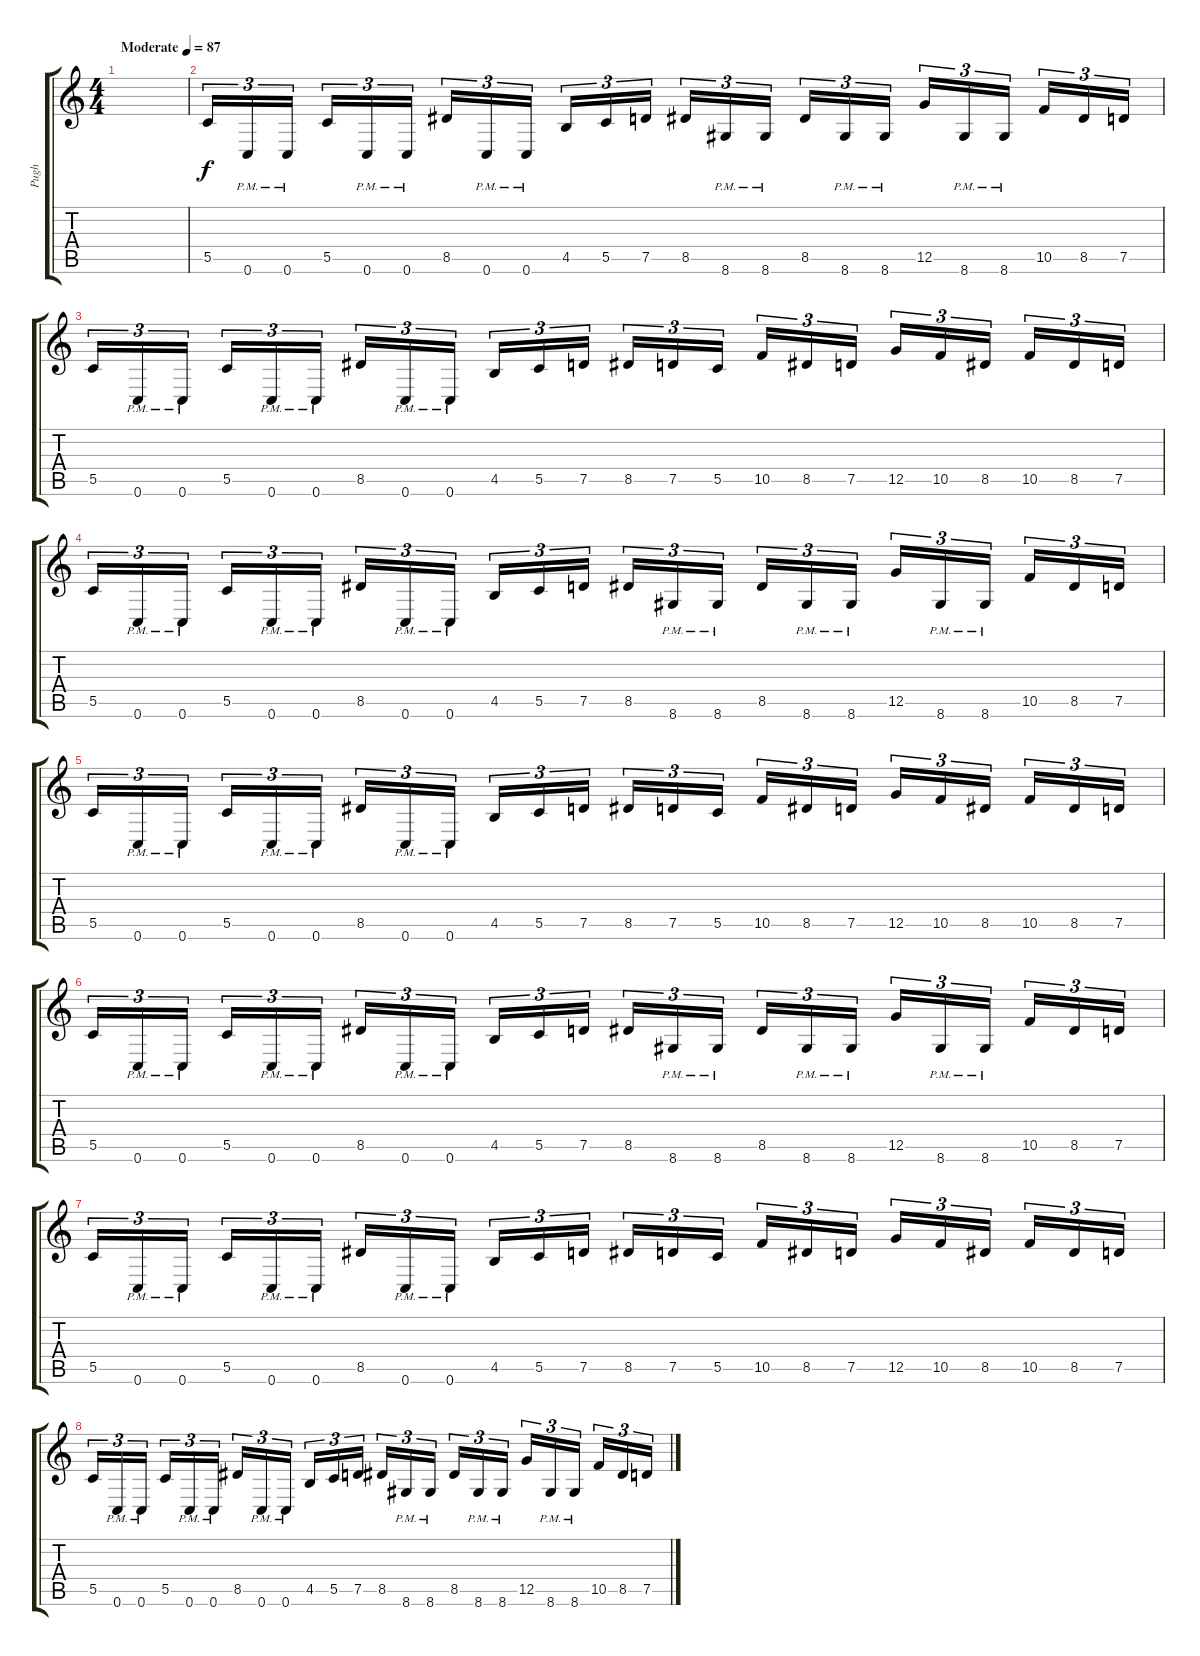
\track ("Pugh" "Pugh") {instrument overdrivenguitar}
\staff {score tabs}
\tuning (D4 A3 F3 C3 G2 C2) {hide}
\ts (4 4)
\tempo (87 "Moderate")
\clef g2
\ks c
|
5.5.16{tu (3 2)} 0.6{pm}.16{tu (3 2)} 0.6{pm}.16{tu (3 2) beam splitsecondary} 5.5.16{tu (3 2)} 0.6{pm}.16{tu (3 2)} 0.6{pm}.16{tu (3 2)} 8.5.16{tu (3 2)} 0.6{pm}.16{tu (3 2)} 0.6{pm}.16{tu (3 2) beam splitsecondary} 4.5.16{tu (3 2)} 5.5.16{tu (3 2)} 7.5.16{tu (3 2)} 8.5.16{tu (3 2)} 8.6{pm}.16{tu (3 2)} 8.6{pm}.16{tu (3 2) beam splitsecondary} 8.5.16{tu (3 2)} 8.6{pm}.16{tu (3 2)} 8.6{pm}.16{tu (3 2)} 12.5.16{tu (3 2)} 8.6{pm}.16{tu (3 2)} 8.6{pm}.16{tu (3 2) beam splitsecondary} 10.5.16{tu (3 2)} 8.5.16{tu (3 2)} 7.5.16{tu (3 2)} |
5.5.16{tu (3 2)} 0.6{pm}.16{tu (3 2)} 0.6{pm}.16{tu (3 2) beam splitsecondary} 5.5.16{tu (3 2)} 0.6{pm}.16{tu (3 2)} 0.6{pm}.16{tu (3 2)} 8.5.16{tu (3 2)} 0.6{pm}.16{tu (3 2)} 0.6{pm}.16{tu (3 2) beam splitsecondary} 4.5.16{tu (3 2)} 5.5.16{tu (3 2)} 7.5.16{tu (3 2)} 8.5.16{tu (3 2)} 7.5.16{tu (3 2)} 5.5.16{tu (3 2) beam splitsecondary} 10.5.16{tu (3 2)} 8.5.16{tu (3 2)} 7.5.16{tu (3 2)} 12.5.16{tu (3 2)} 10.5.16{tu (3 2)} 8.5.16{tu (3 2) beam splitsecondary} 10.5.16{tu (3 2)} 8.5.16{tu (3 2)} 7.5.16{tu (3 2)} |
5.5.16{tu (3 2)} 0.6{pm}.16{tu (3 2)} 0.6{pm}.16{tu (3 2) beam splitsecondary} 5.5.16{tu (3 2)} 0.6{pm}.16{tu (3 2)} 0.6{pm}.16{tu (3 2)} 8.5.16{tu (3 2)} 0.6{pm}.16{tu (3 2)} 0.6{pm}.16{tu (3 2) beam splitsecondary} 4.5.16{tu (3 2)} 5.5.16{tu (3 2)} 7.5.16{tu (3 2)} 8.5.16{tu (3 2)} 8.6{pm}.16{tu (3 2)} 8.6{pm}.16{tu (3 2) beam splitsecondary} 8.5.16{tu (3 2)} 8.6{pm}.16{tu (3 2)} 8.6{pm}.16{tu (3 2)} 12.5.16{tu (3 2)} 8.6{pm}.16{tu (3 2)} 8.6{pm}.16{tu (3 2) beam splitsecondary} 10.5.16{tu (3 2)} 8.5.16{tu (3 2)} 7.5.16{tu (3 2)} |
5.5.16{tu (3 2)} 0.6{pm}.16{tu (3 2)} 0.6{pm}.16{tu (3 2) beam splitsecondary} 5.5.16{tu (3 2)} 0.6{pm}.16{tu (3 2)} 0.6{pm}.16{tu (3 2)} 8.5.16{tu (3 2)} 0.6{pm}.16{tu (3 2)} 0.6{pm}.16{tu (3 2) beam splitsecondary} 4.5.16{tu (3 2)} 5.5.16{tu (3 2)} 7.5.16{tu (3 2)} 8.5.16{tu (3 2)} 7.5.16{tu (3 2)} 5.5.16{tu (3 2) beam splitsecondary} 10.5.16{tu (3 2)} 8.5.16{tu (3 2)} 7.5.16{tu (3 2)} 12.5.16{tu (3 2)} 10.5.16{tu (3 2)} 8.5.16{tu (3 2) beam splitsecondary} 10.5.16{tu (3 2)} 8.5.16{tu (3 2)} 7.5.16{tu (3 2)} |
5.5.16{tu (3 2)} 0.6{pm}.16{tu (3 2)} 0.6{pm}.16{tu (3 2) beam splitsecondary} 5.5.16{tu (3 2)} 0.6{pm}.16{tu (3 2)} 0.6{pm}.16{tu (3 2)} 8.5.16{tu (3 2)} 0.6{pm}.16{tu (3 2)} 0.6{pm}.16{tu (3 2) beam splitsecondary} 4.5.16{tu (3 2)} 5.5.16{tu (3 2)} 7.5.16{tu (3 2)} 8.5.16{tu (3 2)} 8.6{pm}.16{tu (3 2)} 8.6{pm}.16{tu (3 2) beam splitsecondary} 8.5.16{tu (3 2)} 8.6{pm}.16{tu (3 2)} 8.6{pm}.16{tu (3 2)} 12.5.16{tu (3 2)} 8.6{pm}.16{tu (3 2)} 8.6{pm}.16{tu (3 2) beam splitsecondary} 10.5.16{tu (3 2)} 8.5.16{tu (3 2)} 7.5.16{tu (3 2)} |
5.5.16{tu (3 2)} 0.6{pm}.16{tu (3 2)} 0.6{pm}.16{tu (3 2) beam splitsecondary} 5.5.16{tu (3 2)} 0.6{pm}.16{tu (3 2)} 0.6{pm}.16{tu (3 2)} 8.5.16{tu (3 2)} 0.6{pm}.16{tu (3 2)} 0.6{pm}.16{tu (3 2) beam splitsecondary} 4.5.16{tu (3 2)} 5.5.16{tu (3 2)} 7.5.16{tu (3 2)} 8.5.16{tu (3 2)} 7.5.16{tu (3 2)} 5.5.16{tu (3 2) beam splitsecondary} 10.5.16{tu (3 2)} 8.5.16{tu (3 2)} 7.5.16{tu (3 2)} 12.5.16{tu (3 2)} 10.5.16{tu (3 2)} 8.5.16{tu (3 2) beam splitsecondary} 10.5.16{tu (3 2)} 8.5.16{tu (3 2)} 7.5.16{tu (3 2)} |
5.5.16{tu (3 2)} 0.6{pm}.16{tu (3 2)} 0.6{pm}.16{tu (3 2) beam splitsecondary} 5.5.16{tu (3 2)} 0.6{pm}.16{tu (3 2)} 0.6{pm}.16{tu (3 2)} 8.5.16{tu (3 2)} 0.6{pm}.16{tu (3 2)} 0.6{pm}.16{tu (3 2) beam splitsecondary} 4.5.16{tu (3 2)} 5.5.16{tu (3 2)} 7.5.16{tu (3 2)} 8.5.16{tu (3 2)} 8.6{pm}.16{tu (3 2)} 8.6{pm}.16{tu (3 2) beam splitsecondary} 8.5.16{tu (3 2)} 8.6{pm}.16{tu (3 2)} 8.6{pm}.16{tu (3 2)} 12.5.16{tu (3 2)} 8.6{pm}.16{tu (3 2)} 8.6{pm}.16{tu (3 2) beam splitsecondary} 10.5.16{tu (3 2)} 8.5.16{tu (3 2)} 7.5.16{tu (3 2)}
